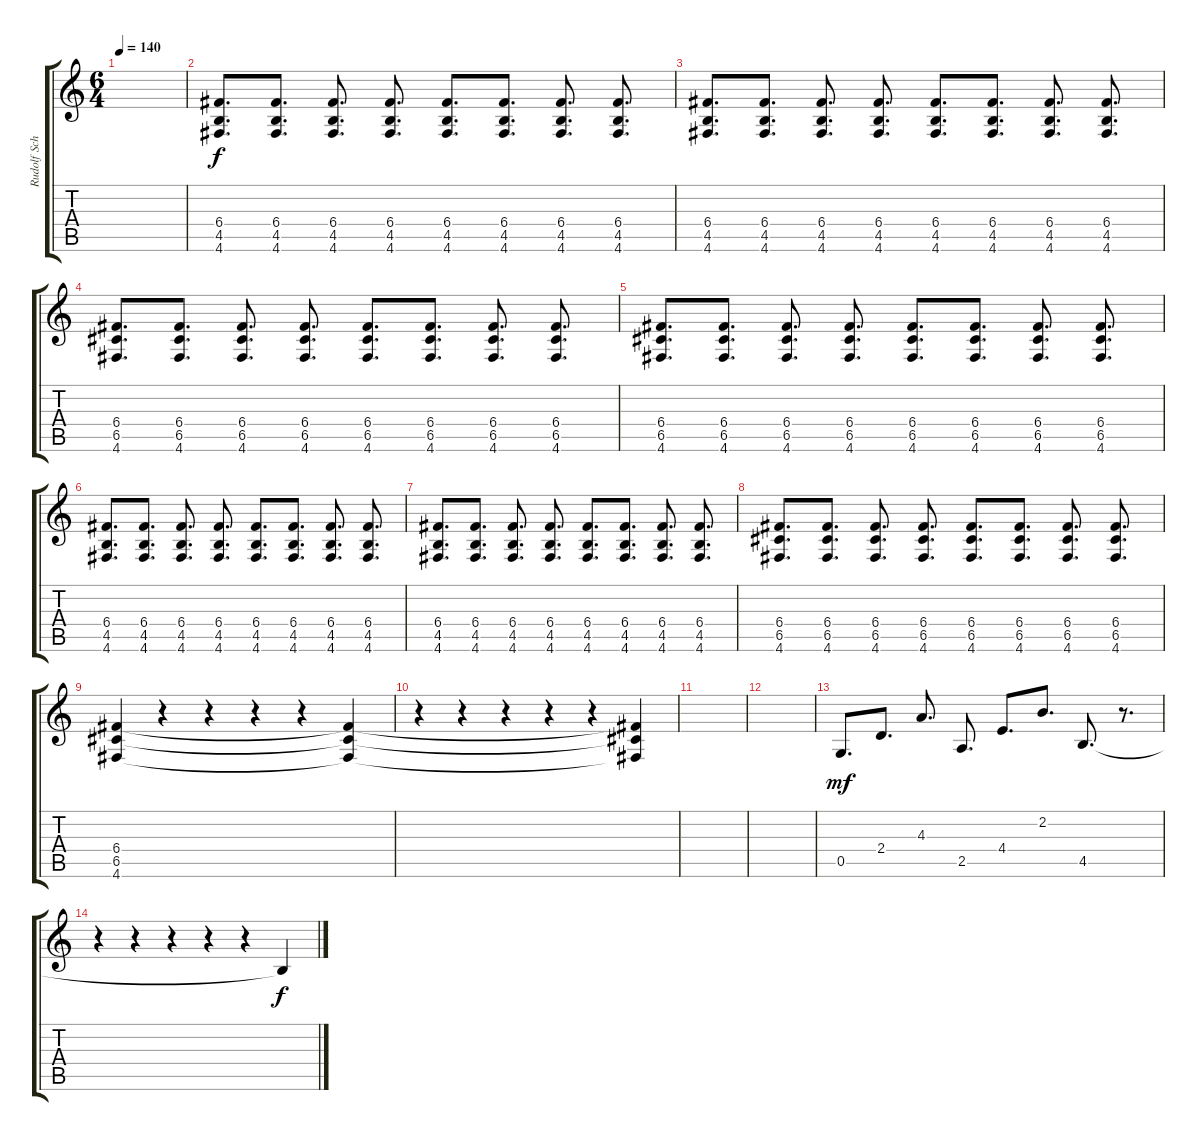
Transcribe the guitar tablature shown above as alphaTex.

\track ("Rudolf Schenker" "Rudolf Sch") {instrument distortionguitar}
\staff {score tabs}
\tuning (D4 A3 F3 C3 G2 D2) {hide}
\ts (6 4)
\tempo 140
\clef g2
\ks c
|
(6.4 4.5 4.6).8{d} (6.4 4.5 4.6).8{d} (6.4 4.5 4.6).8{d} (6.4 4.5 4.6).8{d} (6.4 4.5 4.6).8{d} (6.4 4.5 4.6).8{d} (6.4 4.5 4.6).8{d} (6.4 4.5 4.6).8{d} |
(6.4 4.5 4.6).8{d} (6.4 4.5 4.6).8{d} (6.4 4.5 4.6).8{d} (6.4 4.5 4.6).8{d} (6.4 4.5 4.6).8{d} (6.4 4.5 4.6).8{d} (6.4 4.5 4.6).8{d} (6.4 4.5 4.6).8{d} |
(6.4 6.5 4.6).8{d} (6.4 6.5 4.6).8{d} (6.4 6.5 4.6).8{d} (6.4 6.5 4.6).8{d} (6.4 6.5 4.6).8{d} (6.4 6.5 4.6).8{d} (6.4 6.5 4.6).8{d} (6.4 6.5 4.6).8{d} |
(6.4 6.5 4.6).8{d} (6.4 6.5 4.6).8{d} (6.4 6.5 4.6).8{d} (6.4 6.5 4.6).8{d} (6.4 6.5 4.6).8{d} (6.4 6.5 4.6).8{d} (6.4 6.5 4.6).8{d} (6.4 6.5 4.6).8{d} |
(6.4 4.5 4.6).8{d} (6.4 4.5 4.6).8{d} (6.4 4.5 4.6).8{d} (6.4 4.5 4.6).8{d} (6.4 4.5 4.6).8{d} (6.4 4.5 4.6).8{d} (6.4 4.5 4.6).8{d} (6.4 4.5 4.6).8{d} |
(6.4 4.5 4.6).8{d} (6.4 4.5 4.6).8{d} (6.4 4.5 4.6).8{d} (6.4 4.5 4.6).8{d} (6.4 4.5 4.6).8{d} (6.4 4.5 4.6).8{d} (6.4 4.5 4.6).8{d} (6.4 4.5 4.6).8{d} |
(6.4 6.5 4.6).8{d} (6.4 6.5 4.6).8{d} (6.4 6.5 4.6).8{d} (6.4 6.5 4.6).8{d} (6.4 6.5 4.6).8{d} (6.4 6.5 4.6).8{d} (6.4 6.5 4.6).8{d} (6.4 6.5 4.6).8{d} |
(6.4 6.5 4.6).4 r.4 r.4 r.4 r.4 (6.4{t} 6.5{t} 4.6{t}).4 |
r.4 r.4 r.4 r.4 r.4 (6.4{t} 6.5{t} 4.6{t}).4 |
|
|
0.5.8{d dy mf instrument electricguitarjazz} 2.4.8{d} 4.3.8{d} 2.5.8{d} 4.4.8{d} 2.2.8{d} 4.5.8{d} r.8{d} |
r.4 r.4 r.4 r.4 r.4 4.5{t}.4{dy f}
